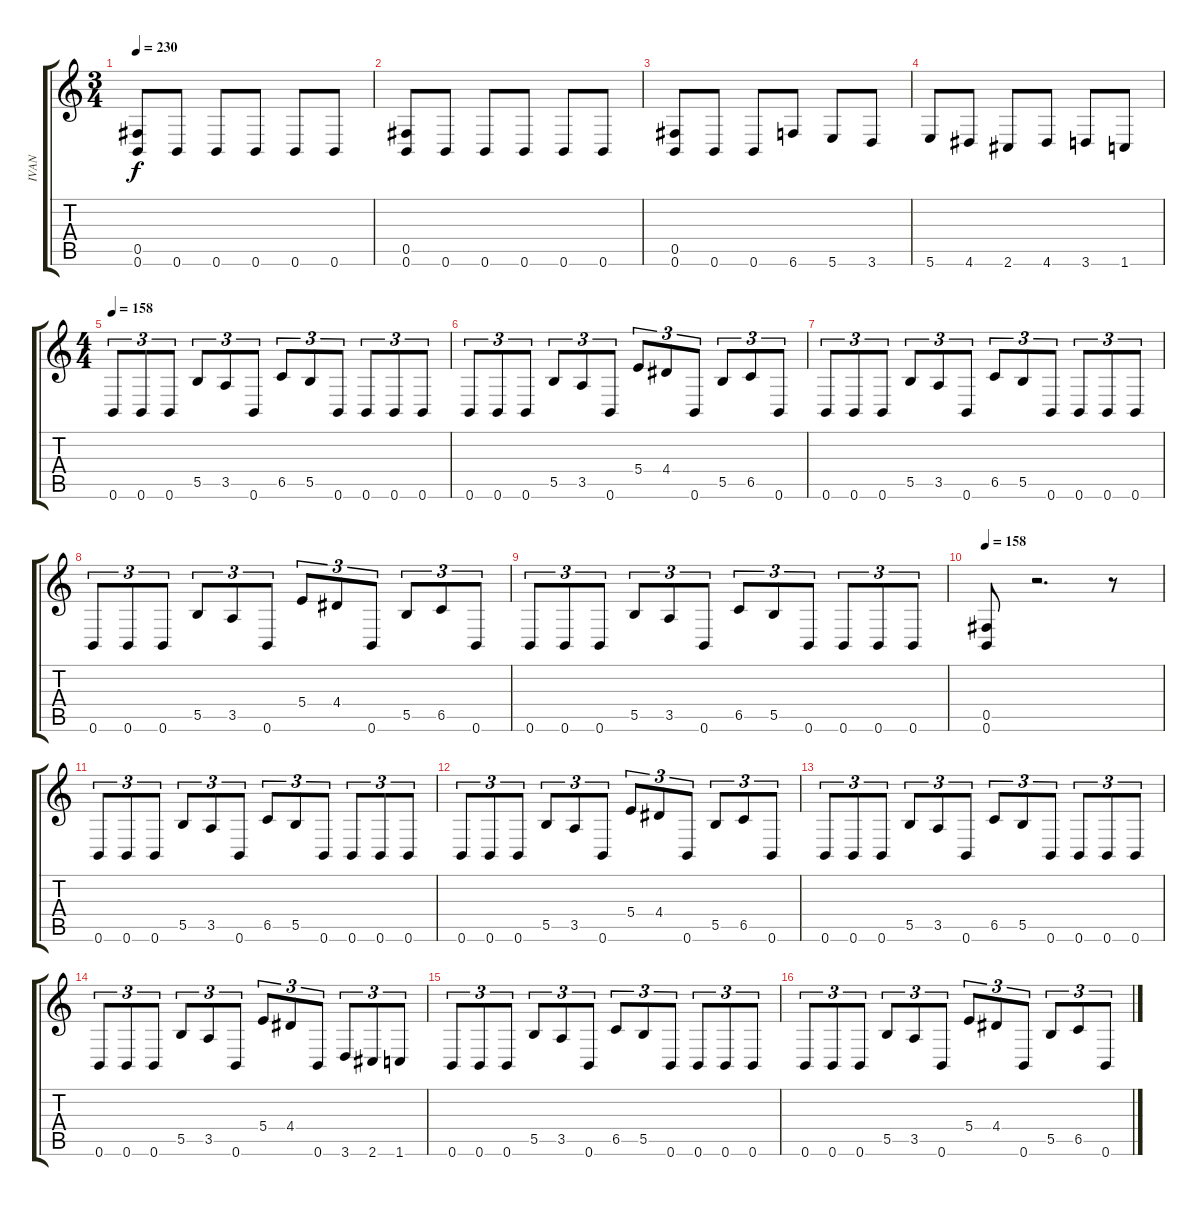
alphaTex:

\track ("IVAN" "IVAN") {instrument distortionguitar}
\staff {score tabs}
\tuning (Db4 Ab3 E3 B2 Gb2 B1) {hide}
\ts (3 4)
\tempo 230
\clef g2
\ks c
(0.5 0.6).8{dy f} 0.6.8 0.6.8 0.6.8 0.6.8 0.6.8 |
(0.5 0.6).8 0.6.8 0.6.8 0.6.8 0.6.8 0.6.8 |
(0.5 0.6).8 0.6.8 0.6.8 6.6.8 5.6.8 3.6.8 |
5.6.8 4.6.8 2.6.8 4.6.8 3.6.8 1.6.8 |
\ts (4 4)
\tempo 158
0.6.8{tu (3 2)} 0.6.8{tu (3 2)} 0.6.8{tu (3 2)} 5.5.8{tu (3 2)} 3.5.8{tu (3 2)} 0.6.8{tu (3 2)} 6.5.8{tu (3 2)} 5.5.8{tu (3 2)} 0.6.8{tu (3 2)} 0.6.8{tu (3 2)} 0.6.8{tu (3 2)} 0.6.8{tu (3 2)} |
0.6.8{tu (3 2)} 0.6.8{tu (3 2)} 0.6.8{tu (3 2)} 5.5.8{tu (3 2)} 3.5.8{tu (3 2)} 0.6.8{tu (3 2)} 5.4.8{tu (3 2)} 4.4.8{tu (3 2)} 0.6.8{tu (3 2)} 5.5.8{tu (3 2)} 6.5.8{tu (3 2)} 0.6.8{tu (3 2)} |
0.6.8{tu (3 2)} 0.6.8{tu (3 2)} 0.6.8{tu (3 2)} 5.5.8{tu (3 2)} 3.5.8{tu (3 2)} 0.6.8{tu (3 2)} 6.5.8{tu (3 2)} 5.5.8{tu (3 2)} 0.6.8{tu (3 2)} 0.6.8{tu (3 2)} 0.6.8{tu (3 2)} 0.6.8{tu (3 2)} |
0.6.8{tu (3 2)} 0.6.8{tu (3 2)} 0.6.8{tu (3 2)} 5.5.8{tu (3 2)} 3.5.8{tu (3 2)} 0.6.8{tu (3 2)} 5.4.8{tu (3 2)} 4.4.8{tu (3 2)} 0.6.8{tu (3 2)} 5.5.8{tu (3 2)} 6.5.8{tu (3 2)} 0.6.8{tu (3 2)} |
0.6.8{tu (3 2)} 0.6.8{tu (3 2)} 0.6.8{tu (3 2)} 5.5.8{tu (3 2)} 3.5.8{tu (3 2)} 0.6.8{tu (3 2)} 6.5.8{tu (3 2)} 5.5.8{tu (3 2)} 0.6.8{tu (3 2)} 0.6.8{tu (3 2)} 0.6.8{tu (3 2)} 0.6.8{tu (3 2)} |
\tempo 158
(0.5 0.6).8 r.2{d} r.8 |
0.6.8{tu (3 2)} 0.6.8{tu (3 2)} 0.6.8{tu (3 2)} 5.5.8{tu (3 2)} 3.5.8{tu (3 2)} 0.6.8{tu (3 2)} 6.5.8{tu (3 2)} 5.5.8{tu (3 2)} 0.6.8{tu (3 2)} 0.6.8{tu (3 2)} 0.6.8{tu (3 2)} 0.6.8{tu (3 2)} |
0.6.8{tu (3 2)} 0.6.8{tu (3 2)} 0.6.8{tu (3 2)} 5.5.8{tu (3 2)} 3.5.8{tu (3 2)} 0.6.8{tu (3 2)} 5.4.8{tu (3 2)} 4.4.8{tu (3 2)} 0.6.8{tu (3 2)} 5.5.8{tu (3 2)} 6.5.8{tu (3 2)} 0.6.8{tu (3 2)} |
0.6.8{tu (3 2)} 0.6.8{tu (3 2)} 0.6.8{tu (3 2)} 5.5.8{tu (3 2)} 3.5.8{tu (3 2)} 0.6.8{tu (3 2)} 6.5.8{tu (3 2)} 5.5.8{tu (3 2)} 0.6.8{tu (3 2)} 0.6.8{tu (3 2)} 0.6.8{tu (3 2)} 0.6.8{tu (3 2)} |
0.6.8{tu (3 2)} 0.6.8{tu (3 2)} 0.6.8{tu (3 2)} 5.5.8{tu (3 2)} 3.5.8{tu (3 2)} 0.6.8{tu (3 2)} 5.4.8{tu (3 2)} 4.4.8{tu (3 2)} 0.6.8{tu (3 2)} 3.6.8{tu (3 2)} 2.6.8{tu (3 2)} 1.6.8{tu (3 2)} |
0.6.8{tu (3 2)} 0.6.8{tu (3 2)} 0.6.8{tu (3 2)} 5.5.8{tu (3 2)} 3.5.8{tu (3 2)} 0.6.8{tu (3 2)} 6.5.8{tu (3 2)} 5.5.8{tu (3 2)} 0.6.8{tu (3 2)} 0.6.8{tu (3 2)} 0.6.8{tu (3 2)} 0.6.8{tu (3 2)} |
0.6.8{tu (3 2)} 0.6.8{tu (3 2)} 0.6.8{tu (3 2)} 5.5.8{tu (3 2)} 3.5.8{tu (3 2)} 0.6.8{tu (3 2)} 5.4.8{tu (3 2)} 4.4.8{tu (3 2)} 0.6.8{tu (3 2)} 5.5.8{tu (3 2)} 6.5.8{tu (3 2)} 0.6.8{tu (3 2)}
